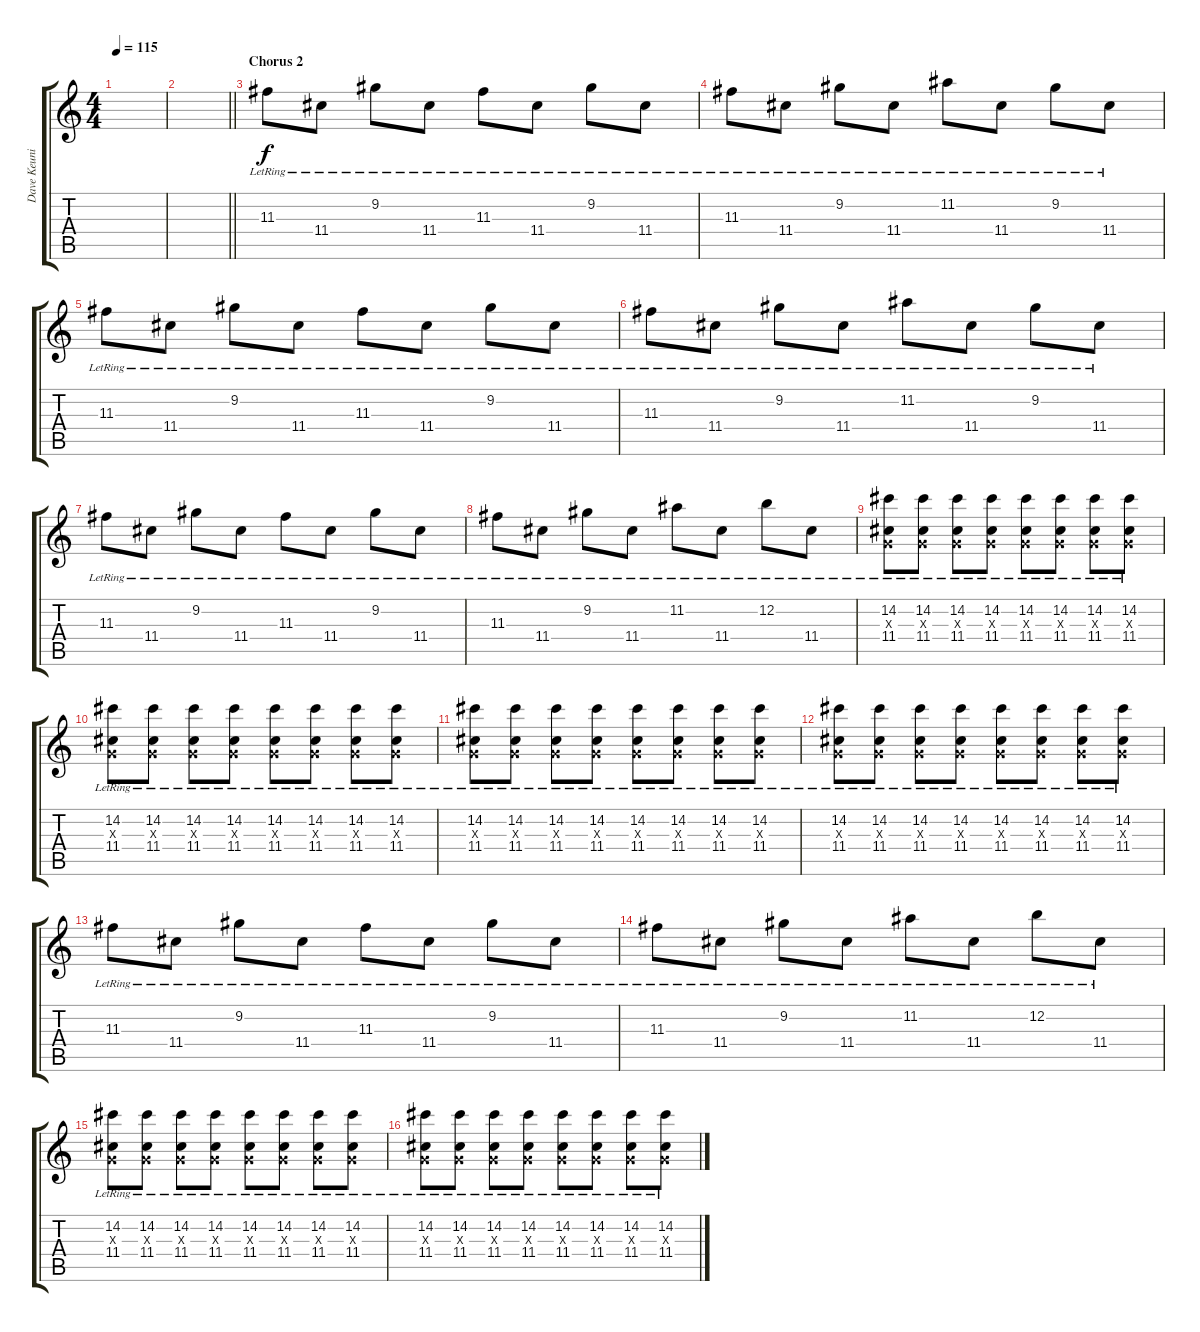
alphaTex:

\track ("Dave Keuning (Guitar 2)" "Dave Keuni") {instrument overdrivenguitar}
\staff {score tabs}
\tuning (E4 B3 G3 D3 A2 E2) {hide}
\ts (4 4)
\tempo 115
\clef g2
\ks c
|
\barLineRight lightlight
|
\section ("" "Chorus 2")
11.3{lr}.8 11.4{lr}.8 9.2{lr}.8 11.4{lr}.8 11.3{lr}.8 11.4{lr}.8 9.2{lr}.8 11.4{lr}.8 |
11.3{lr}.8 11.4{lr}.8 9.2{lr}.8 11.4{lr}.8 11.2{lr}.8 11.4{lr}.8 9.2{lr}.8 11.4{lr}.8 |
11.3{lr}.8 11.4{lr}.8 9.2{lr}.8 11.4{lr}.8 11.3{lr}.8 11.4{lr}.8 9.2{lr}.8 11.4{lr}.8 |
11.3{lr}.8 11.4{lr}.8 9.2{lr}.8 11.4{lr}.8 11.2{lr}.8 11.4{lr}.8 9.2{lr}.8 11.4{lr}.8 |
11.3{lr}.8 11.4{lr}.8 9.2{lr}.8 11.4{lr}.8 11.3{lr}.8 11.4{lr}.8 9.2{lr}.8 11.4{lr}.8 |
11.3{lr}.8 11.4{lr}.8 9.2{lr}.8 11.4{lr}.8 11.2{lr}.8 11.4{lr}.8 12.2{lr}.8 11.4{lr}.8 |
(14.2{lr} 0.3{x} 11.4{lr}).8 (14.2{lr} 0.3{x} 11.4{lr}).8 (14.2{lr} 0.3{x} 11.4{lr}).8 (14.2{lr} 0.3{x} 11.4{lr}).8 (14.2{lr} 0.3{x} 11.4{lr}).8 (14.2{lr} 0.3{x} 11.4{lr}).8 (14.2{lr} 0.3{x} 11.4{lr}).8 (14.2{lr} 0.3{x} 11.4{lr}).8 |
(14.2{lr} 0.3{x} 11.4{lr}).8 (14.2{lr} 0.3{x} 11.4{lr}).8 (14.2{lr} 0.3{x} 11.4{lr}).8 (14.2{lr} 0.3{x} 11.4{lr}).8 (14.2{lr} 0.3{x} 11.4{lr}).8 (14.2{lr} 0.3{x} 11.4{lr}).8 (14.2{lr} 0.3{x} 11.4{lr}).8 (14.2{lr} 0.3{x} 11.4{lr}).8 |
(14.2{lr} 0.3{x} 11.4{lr}).8 (14.2{lr} 0.3{x} 11.4{lr}).8 (14.2{lr} 0.3{x} 11.4{lr}).8 (14.2{lr} 0.3{x} 11.4{lr}).8 (14.2{lr} 0.3{x} 11.4{lr}).8 (14.2{lr} 0.3{x} 11.4{lr}).8 (14.2{lr} 0.3{x} 11.4{lr}).8 (14.2{lr} 0.3{x} 11.4{lr}).8 |
(14.2{lr} 0.3{x} 11.4{lr}).8 (14.2{lr} 0.3{x} 11.4{lr}).8 (14.2{lr} 0.3{x} 11.4{lr}).8 (14.2{lr} 0.3{x} 11.4{lr}).8 (14.2{lr} 0.3{x} 11.4{lr}).8 (14.2{lr} 0.3{x} 11.4{lr}).8 (14.2{lr} 0.3{x} 11.4).8 (14.2{lr} 0.3{x} 11.4).8 |
11.3{lr}.8 11.4{lr}.8 9.2{lr}.8 11.4{lr}.8 11.3{lr}.8 11.4{lr}.8 9.2{lr}.8 11.4{lr}.8 |
11.3{lr}.8 11.4{lr}.8 9.2{lr}.8 11.4{lr}.8 11.2{lr}.8 11.4{lr}.8 12.2{lr}.8 11.4{lr}.8 |
(14.2{lr} 0.3{x} 11.4{lr}).8 (14.2{lr} 0.3{x} 11.4{lr}).8 (14.2{lr} 0.3{x} 11.4{lr}).8 (14.2{lr} 0.3{x} 11.4{lr}).8 (14.2{lr} 0.3{x} 11.4{lr}).8 (14.2{lr} 0.3{x} 11.4{lr}).8 (14.2{lr} 0.3{x} 11.4{lr}).8 (14.2{lr} 0.3{x} 11.4{lr}).8 |
(14.2{lr} 0.3{x} 11.4{lr}).8 (14.2{lr} 0.3{x} 11.4{lr}).8 (14.2{lr} 0.3{x} 11.4{lr}).8 (14.2{lr} 0.3{x} 11.4{lr}).8 (14.2{lr} 0.3{x} 11.4{lr}).8 (14.2{lr} 0.3{x} 11.4{lr}).8 (14.2{lr} 0.3{x} 11.4{lr}).8 (14.2{lr} 0.3{x} 11.4{lr}).8
